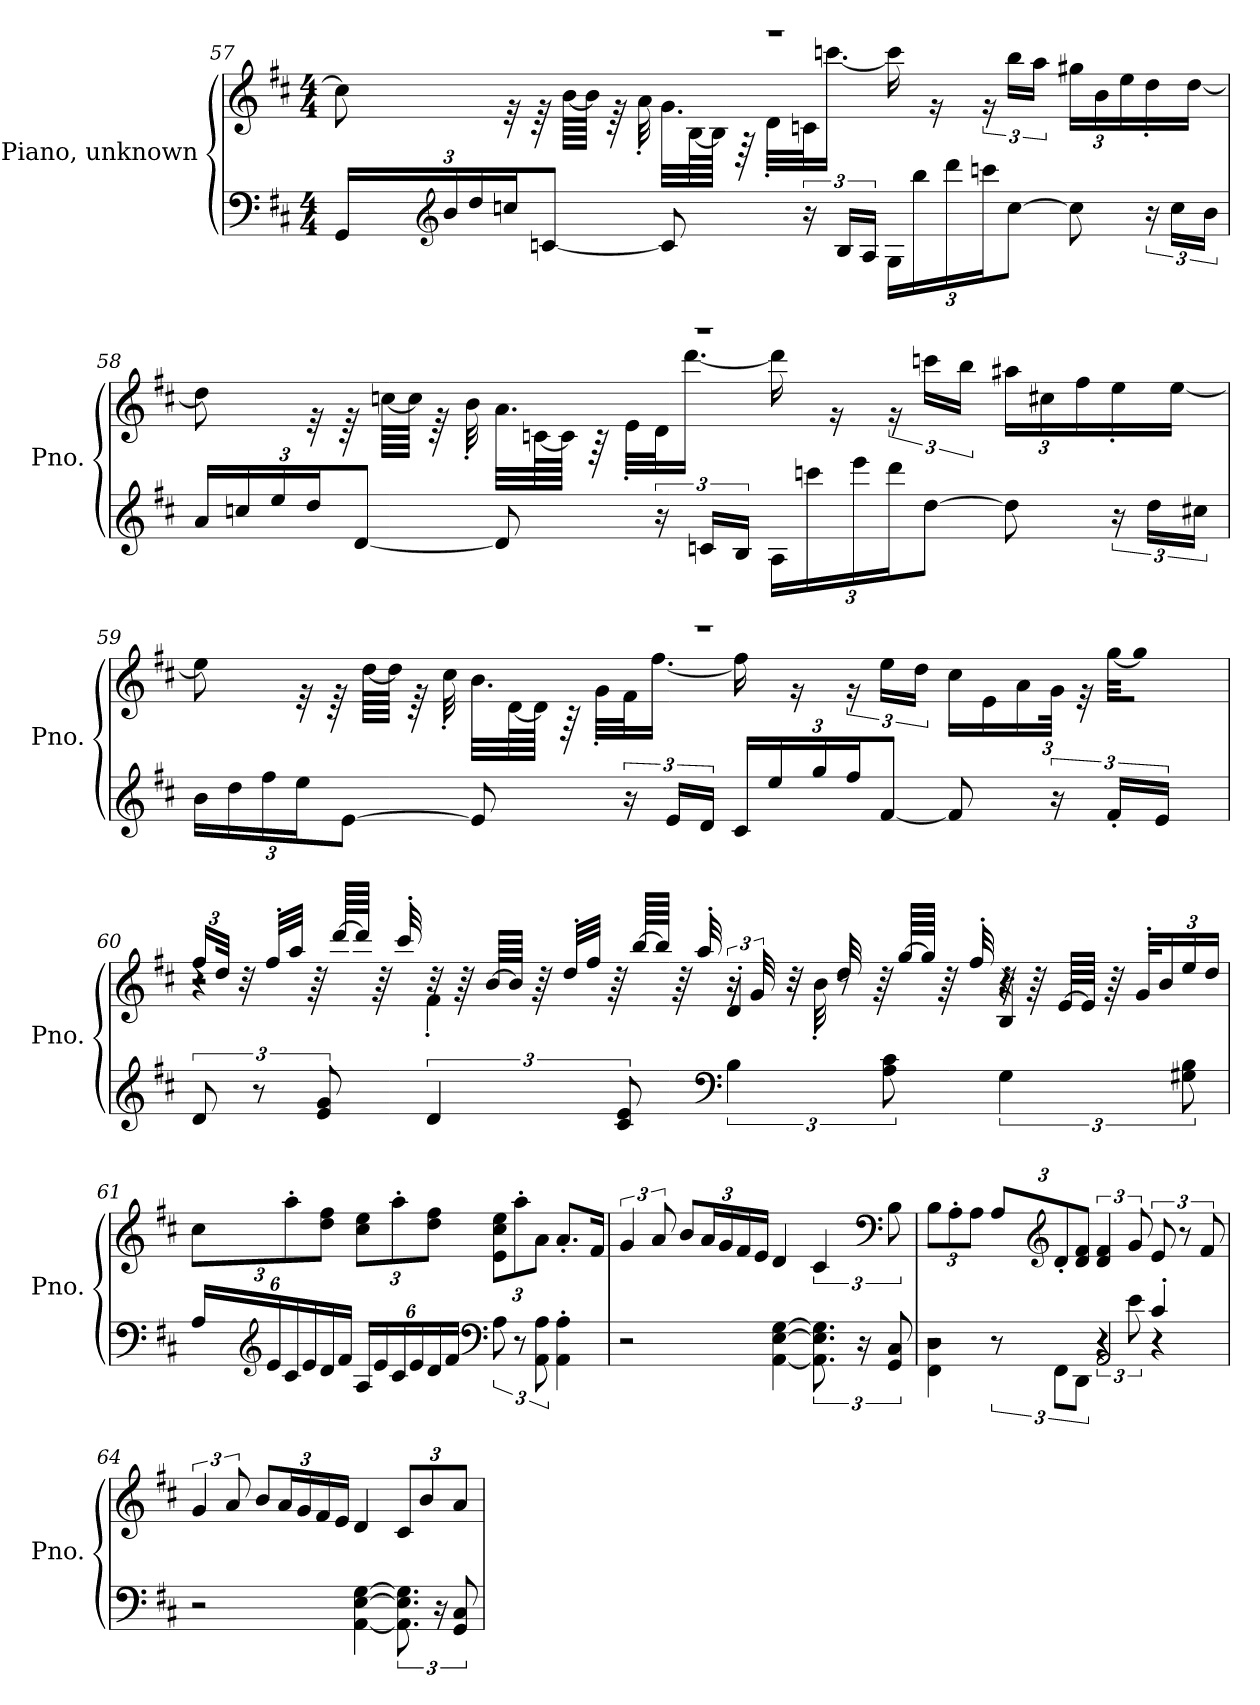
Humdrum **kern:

**kern	**kern
*part1	*part1
*staff2	*staff1
*I"Piano, unknown	*
*I'Pno.	*
!!LO:LB:g=z
*clefF4	*clefG2
*k[f#c#]	*k[f#c#]
*M4/4	*M4/4
*Xbrackettup	*
=57	=57
*	*^
24GG/LL	1r	8cc\]
*clefG2	*	*
24b/	.	.
24dd/	.	.
24ccn/J	.	32r
.	.	64r
[12cn/J	.	.
.	.	[64b\LLLL
.	.	64b\JJJJ]
.	.	64r
.	.	32a'\
8c/]	.	32.g\LLL
.	.	[64B\L
.	.	64B\JJJJ]
.	.	64r
.	.	32d'\LLL
*brackettup	*	*
24r	.	32cn\J
.	.	[16.cccn\JJ
24B/LL	.	.
24A/JJ	.	.
*Xbrackettup	*	*
24G\LL	.	16ccc\]
24bb\	.	.
.	.	16r
24ddd\	.	.
24cccn\J	.	24r
[12cc\J	.	24bb\LL
.	.	24aa\JJ
*	*	*Xbrackettup
8cc\]	.	24gg#X\LL
.	.	24b\
.	.	24ee\
*brackettup	*	*
24r	.	16dd'\
24cc\LL	.	.
.	.	[16dd\JJ
24b\JJ	.	.
!!LO:PB:g=z	!!
=58	=58	=58
*Xbrackettup	*	*
24a/LL	1r	8dd\]
24ccn/	.	.
24ee/	.	.
24dd/J	.	32r
.	.	64r
[12d/J	.	.
.	.	[64ccn\LLLL
.	.	64cc\JJJJ]
.	.	64r
.	.	32b'\
8d/]	.	32.a\LLL
.	.	[64cn\L
.	.	64c\JJJJ]
.	.	64r
.	.	32e'\LLL
*brackettup	*	*
24r	.	32d\J
.	.	[16.ddd\JJ
24cn/LL	.	.
24B/JJ	.	.
*Xbrackettup	*	*
24A\LL	.	16ddd\]
24cccn\	.	.
.	.	16r
24eee\	.	.
*	*	*brackettup
24ddd\J	.	24r
[12dd\J	.	24cccn\LL
.	.	24bb\JJ
*	*	*Xbrackettup
8dd\]	.	24aa#X\LL
.	.	24cc#X\
.	.	24ff#\
*brackettup	*	*
24r	.	16ee'\
24dd\LL	.	.
.	.	[16ee\JJ
24cc#X\JJ	.	.
!!LO:LB:g=z	!!
=59	=59	=59
*Xbrackettup	*	*
24b\LL	1r	8ee\]
24dd\	.	.
24ff#\	.	.
24ee\J	.	32r
.	.	64r
[12e\J	.	.
.	.	[64dd\LLLL
.	.	64dd\JJJJ]
.	.	64r
.	.	32cc#'\
8e/]	.	32.b\LLL
.	.	[64d\L
.	.	64d\JJJJ]
.	.	64r
.	.	32g'\LLL
*brackettup	*	*
24r	.	32f#\J
.	.	[16.ff#\JJ
24e/LL	.	.
24d/JJ	.	.
*Xbrackettup	*	*
24c#/LL	.	16ff#\]
24ee/	.	.
.	.	16r
24gg/	.	.
*	*	*brackettup
24ff#/J	.	24r
[12f#/J	.	24ee\LL
.	.	24dd\JJ
*	*	*Xbrackettup
8f#/]	.	24cc#\LL
.	.	24e\
.	.	24a\
*brackettup	*	*brackettup
24r	.	48g\JJk
.	.	48r
24f#'/LL	.	[48gg\KLL
.	.	16gg\JJ]
24e/JJ	.	.
*	*v	*v
!!LO:LB:g=z
=60	=60
*	*Xbrackettup
*	*^
*	*	*^
12d/	24ff#/LL	4r	2r
.	48dd/JJk	.	.
.	32r	.	.
12r	.	.	.
.	32ff#'/LLL	.	.
.	32aa/JJJ	.	.
.	64r	.	.
12e/ 12g/	.	.	.
.	[64ddd/LLLL	.	.
.	64ddd/JJJJ]	.	.
.	64r	.	.
.	32ccc#'/	.	.
6d/	32r	4f#'\	.
.	64r	.	.
.	[64b/LLLL	.	.
.	64b/JJJJ]	.	.
.	64r	.	.
.	32dd'/LLL	.	.
.	32ff#/JJJ	.	.
.	64r	.	.
12c#/ 12e/	.	.	.
.	[64bb/LLLL	.	.
.	64bb/JJJJ]	.	.
.	64r	.	.
.	32aa'/	.	.
*clefF4	*	*	*
*	*brackettup	*	*
6B\	24r	16r	4d'/
.	48g/	.	.
.	16r	32r	.
.	.	32b'\	.
.	32dd/	8r	.
.	64r	.	.
12A\ 12c#\	.	.	.
.	[64gg/LLLL	.	.
.	64gg/JJJJ]	.	.
.	64r	.	.
.	32ff#'/	.	.
6G\	32r	4r	4B'/
.	64r	.	.
.	[64e/LLLL	.	.
.	64e/JJJJ]	.	.
.	64r	.	.
.	32g'/KLL	.	.
*	*Xbrackettup	*	*
.	24b/	.	.
12G#X\ 12B\	24ee/	.	.
.	24dd/JJ	.	.
*	*v	*v	*v
!!LO:LB:g=z
=61	=61
*Xbrackettup	*
24A/LL	12cc#\L
*clefG2	*
24e/	.
24c#/	12aa'\
24e/	.
24d/	12dd\ 12ff#\J
24f#/JJ	.
24A/LL	12cc#\ 12ee\L
24e/	.
24c#/	12aa'\
24e/	.
24d/	12dd\ 12ff#\J
24f#/JJ	.
*clefF4	*
*brackettup	*
12A\	12e\ 12cc#\ 12ee\L
12r	12aa'\
12AA\ 12A\	12a\J
4AA\' 4A\'	8.a'/L
.	16f#/Jk
=62	=62
*	*brackettup
2r	6g/
.	12a/
*	*Xbrackettup
.	12b/L
.	24a/L
.	24g/
.	24f#/
.	24e/JJ
[4AA\ [4E\ [4G\	4d/
*	*brackettup
12.AA\] 12.E\] 12.G\]	6c#/
24r	.
*	*clefF4
12GG/ 12C#/	12B\
!!LO:LB:g=z
=63	=63
*^	*
*	*^	*
*	*	*	*Xbrackettup
2r	4FF#\ 4D\	2r	12B\L
.	.	.	12A'\
.	.	.	12A\J
.	12r	.	12A/L
*	*	*	*clefG2
.	12FF#\L	.	12d'/
.	12DD\J	.	12d/ 12f#/J
*	*	*	*brackettup
4r	6r	2AA/	6d/ 6f#/
.	12e\	.	12g/
4c#'/	4r	.	12e/
.	.	.	12r
.	.	.	12f#/
*v	*v	*v	*
=64	=64
2r	6g/
.	12a/
*	*Xbrackettup
.	12b/L
.	24a/L
.	24g/
.	24f#/
.	24e/JJ
[4AA\ [4E\ [4G\	4d/
12.AA\] 12.E\] 12.G\]	12c#/L
.	12b/
24r	.
12GG/ 12C#/	12a/J
=	=
*-	*-
